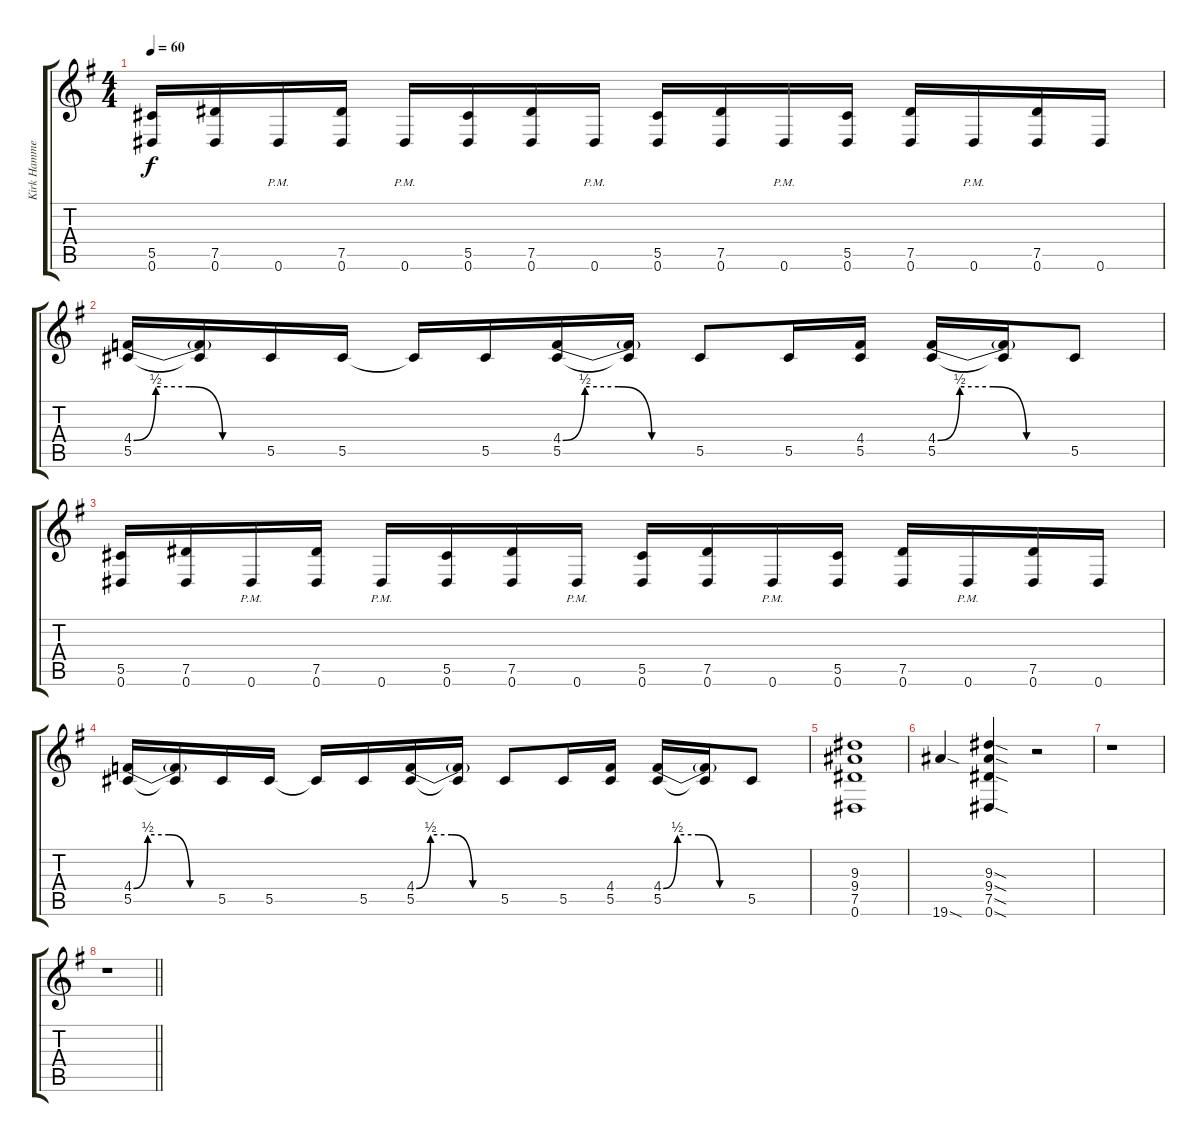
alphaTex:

\track ("Kirk Hammett [Guitar]" "Kirk Hamme") {instrument distortionguitar}
\staff {score tabs}
\tuning (Eb4 Bb3 Gb3 Db3 Ab2 Eb2) {hide}
\ts (4 4)
\tempo 60
\clef g2
\ks g
(5.5 0.6).16{dy f} (7.5 0.6).16 0.6{pm}.16 (7.5 0.6).16 0.6{pm}.16 (5.5 0.6).16 (7.5 0.6).16 0.6{pm}.16 (5.5 0.6).16 (7.5 0.6).16 0.6{pm}.16 (5.5 0.6).16 (7.5 0.6).16 0.6{pm}.16 (7.5 0.6).16 0.6.16 |
(4.4{be (custom 0 0 10 2 25 2 40 0 60 0)} 5.5).16 (4.4{t} 5.5{t}).16 5.5.16 5.5.16 5.5{t}.16 5.5.16 (4.4{be (custom 0 0 10 2 25 2 40 0 60 0)} 5.5).16 (4.4{t} 5.5{t}).16 5.5.8 5.5.16 (4.4 5.5).16 (4.4{be (custom 0 0 10 2 25 2 40 0 60 0)} 5.5).16 (4.4{t} 5.5{t}).16 5.5.8 |
(5.5 0.6).16 (7.5 0.6).16 0.6{pm}.16 (7.5 0.6).16 0.6{pm}.16 (5.5 0.6).16 (7.5 0.6).16 0.6{pm}.16 (5.5 0.6).16 (7.5 0.6).16 0.6{pm}.16 (5.5 0.6).16 (7.5 0.6).16 0.6{pm}.16 (7.5 0.6).16 0.6.16 |
(4.4{be (custom 0 0 10 2 25 2 40 0 60 0)} 5.5).16 (4.4{t} 5.5{t}).16 5.5.16 5.5.16 5.5{t}.16 5.5.16 (4.4{be (custom 0 0 10 2 25 2 40 0 60 0)} 5.5).16 (4.4{t} 5.5{t}).16 5.5.8 5.5.16 (4.4 5.5).16 (4.4{be (custom 0 0 10 2 25 2 40 0 60 0)} 5.5).16 (4.4{t} 5.5{t}).16 5.5.8 |
(9.3 9.4 7.5 0.6).1 |
19.6{sod}.4 (9.3{sod} 9.4{sod} 7.5{sod} 0.6{sod}).4 r.2 |
r.1 |
\barLineRight lightlight
r.1
